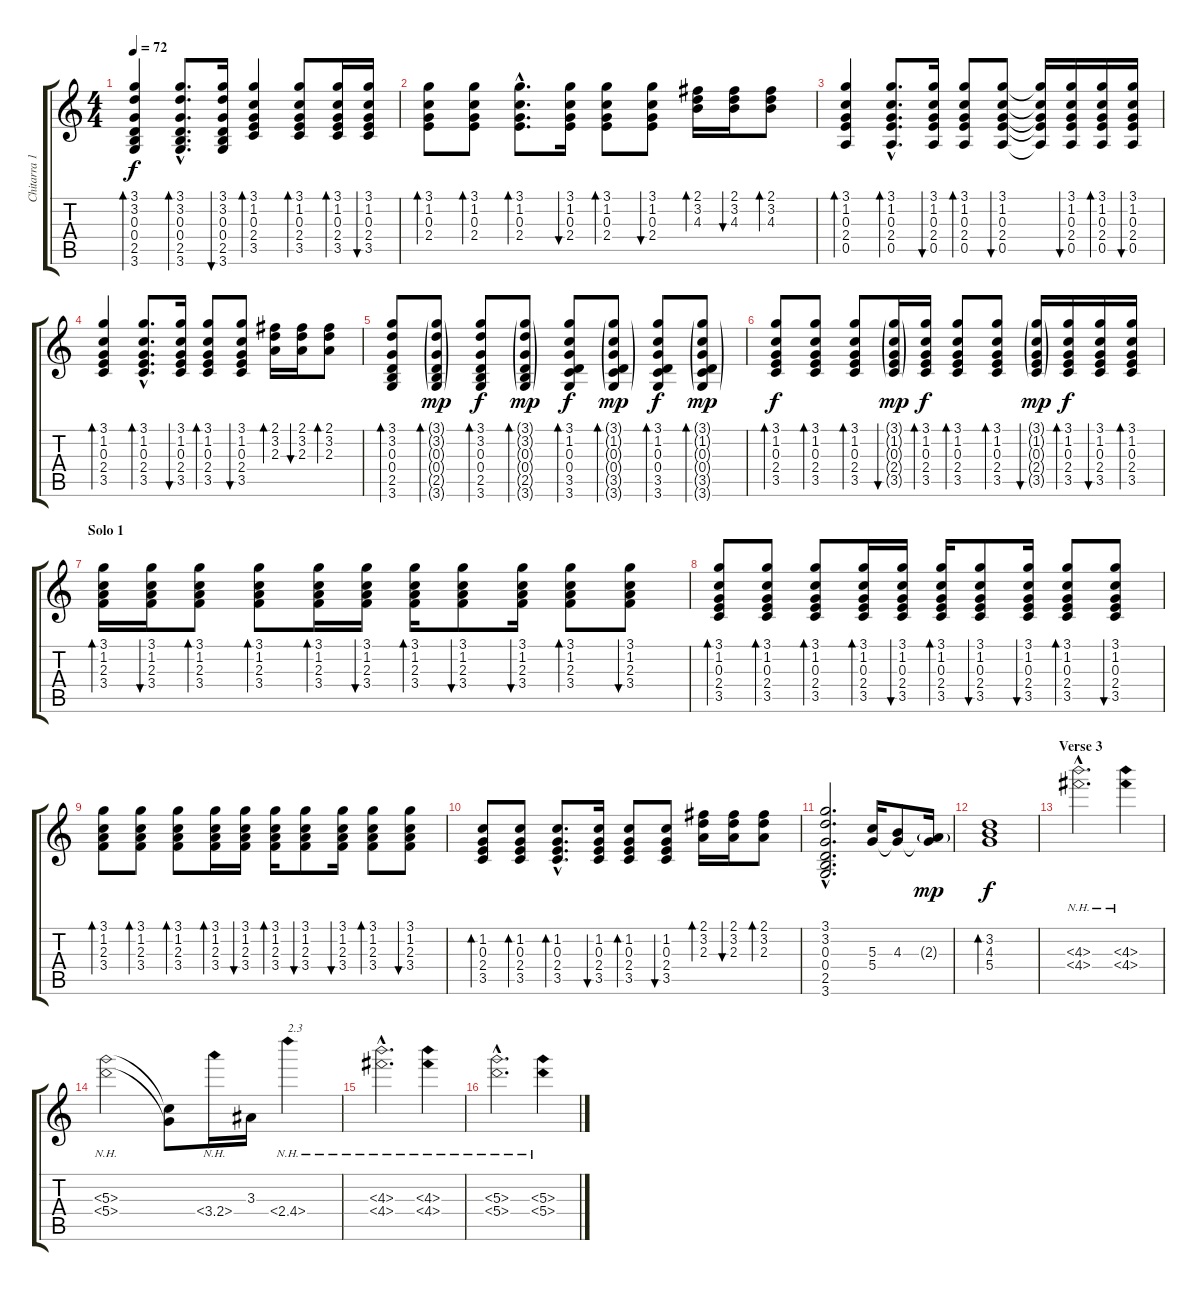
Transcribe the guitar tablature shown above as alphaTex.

\track ("Chitarra 1" "Chitarra 1") {instrument acousticguitarsteel}
\staff {score tabs}
\tuning (E4 B3 G3 D3 A2 E2) {hide}
\ts (4 4)
\tempo 72
\clef g2
\ks c
(3.1 3.2 0.3 0.4 2.5 3.6).4{bd 30 dy f} (3.1{hac} 3.2{hac} 0.3{hac} 0.4{hac} 2.5{hac} 3.6{hac}).8{d bd 30} (3.1 3.2 0.3 0.4 2.5 3.6).16{bu 30} (3.1 1.2 0.3 2.4 3.5).4{bd 30} (3.1 1.2 0.3 2.4 3.5).8{bd 30} (3.1 1.2 0.3 2.4 3.5).16{bd 30} (3.1 1.2 0.3 2.4 3.5).16{bu 30} |
(3.1 1.2 0.3 2.4).8{bd 30} (3.1 1.2 0.3 2.4).8{bd 30} (3.1{hac} 1.2{hac} 0.3{hac} 2.4{hac}).8{d bd 30} (3.1 1.2 0.3 2.4).16{bu 30} (3.1 1.2 0.3 2.4).8{bd 30} (3.1 1.2 0.3 2.4).8{bu 30} (2.1 3.2 4.3).16{bd 30} (2.1 3.2 4.3).16{bu 30} (2.1 3.2 4.3).8{bd 30} |
(3.1 1.2 0.3 2.4 0.5).4{bd 30} (3.1{hac} 1.2{hac} 0.3{hac} 2.4{hac} 0.5{hac}).8{d bd 30} (3.1 1.2 0.3 2.4 0.5).16{bu 30} (3.1 1.2 0.3 2.4 0.5).8{bd 30} (3.1 1.2 0.3 2.4 0.5).8{bu 30} (3.1{t} 1.2{t} 0.3{t} 2.4{t} 0.5{t}).16 (3.1 1.2 0.3 2.4 0.5).16{bu 30} (3.1 1.2 0.3 2.4 0.5).16{bd 30} (3.1 1.2 0.3 2.4 0.5).16{bu 30} |
(3.1 1.2 0.3 2.4 3.5).4{bd 30} (3.1{hac} 1.2{hac} 0.3{hac} 2.4{hac} 3.5{hac}).8{d bd 30} (3.1 1.2 0.3 2.4 3.5).16{bu 30} (3.1 1.2 0.3 2.4 3.5).8{bd 30} (3.1 1.2 0.3 2.4 3.5).8{bu 30} (2.1 3.2 2.3).16{bd 30} (2.1 3.2 2.3).16{bu 30} (2.1 3.2 2.3).8{bd 30} |
(3.1 3.2 0.3 0.4 2.5 3.6).8{bd 30} (3.1{g} 3.2{g} 0.3{g} 0.4{g} 2.5{g} 3.6{g}).8{bd 30 dy mp} (3.1 3.2 0.3 0.4 2.5 3.6).8{bd 30 dy f} (3.1{g} 3.2{g} 0.3{g} 0.4{g} 2.5{g} 3.6{g}).8{bd 30 dy mp} (3.1 1.2 0.3 0.4 3.5 3.6).8{bd 30 dy f} (3.1{g} 1.2{g} 0.3{g} 0.4{g} 3.5{g} 3.6{g}).8{bd 30 dy mp} (3.1 1.2 0.3 0.4 3.5 3.6).8{bd 30 dy f} (3.1{g} 1.2{g} 0.3{g} 0.4{g} 3.5{g} 3.6{g}).8{bd 30 dy mp} |
(3.1 1.2 0.3 2.4 3.5).8{bd 30 dy f} (3.1 1.2 0.3 2.4 3.5).8{bd 30} (3.1 1.2 0.3 2.4 3.5).8{bd 30} (3.1{g} 1.2{g} 0.3{g} 2.4{g} 3.5{g}).16{bu 30 dy mp} (3.1 1.2 0.3 2.4 3.5).16{bd 30 dy f} (3.1 1.2 0.3 2.4 3.5).8{bd 30} (3.1 1.2 0.3 2.4 3.5).8{bd 30} (3.1{g} 1.2{g} 0.3{g} 2.4{g} 3.5{g}).16{bu 30 dy mp} (3.1 1.2 0.3 2.4 3.5).16{bd 30 dy f} (3.1 1.2 0.3 2.4 3.5).16{bu 30} (3.1 1.2 0.3 2.4 3.5).16{bd 30} |
\section ("" "Solo 1")
(3.1 1.2 2.3 3.4).16{bd 30} (3.1 1.2 2.3 3.4).16{bu 30} (3.1 1.2 2.3 3.4).8{bd 30} (3.1 1.2 2.3 3.4).8{bd 30} (3.1 1.2 2.3 3.4).16{bd 30} (3.1 1.2 2.3 3.4).16{bu 30} (3.1 1.2 2.3 3.4).16{bd 30} (3.1 1.2 2.3 3.4).8{bu 30} (3.1 1.2 2.3 3.4).16{bu 30} (3.1 1.2 2.3 3.4).8{bd 30} (3.1 1.2 2.3 3.4).8{bu 30} |
(3.1 1.2 0.3 2.4 3.5).8{bd 30} (3.1 1.2 0.3 2.4 3.5).8{bd 30} (3.1 1.2 0.3 2.4 3.5).8{bd 30} (3.1 1.2 0.3 2.4 3.5).16{bd 30} (3.1 1.2 0.3 2.4 3.5).16{bu 30} (3.1 1.2 0.3 2.4 3.5).16{bd 30} (3.1 1.2 0.3 2.4 3.5).8{bu 30} (3.1 1.2 0.3 2.4 3.5).16{bu 30} (3.1 1.2 0.3 2.4 3.5).8{bd 30} (3.1 1.2 0.3 2.4 3.5).8{bu 30} |
(3.1 1.2 2.3 3.4).8{bd 30} (3.1 1.2 2.3 3.4).8{bd 30} (3.1 1.2 2.3 3.4).8{bd 30} (3.1 1.2 2.3 3.4).16{bd 30} (3.1 1.2 2.3 3.4).16{bu 30} (3.1 1.2 2.3 3.4).16{bd 30} (3.1 1.2 2.3 3.4).8{bu 30} (3.1 1.2 2.3 3.4).16{bu 30} (3.1 1.2 2.3 3.4).8{bd 30} (3.1 1.2 2.3 3.4).8{bu 30} |
(1.2 0.3 2.4 3.5).8{bd 30} (1.2 0.3 2.4 3.5).8{bd 30} (1.2{hac} 0.3{hac} 2.4{hac} 3.5{hac}).8{d bd 30} (1.2 0.3 2.4 3.5).16{bu 30} (1.2 0.3 2.4 3.5).8{bd 30} (1.2 0.3 2.4 3.5).8{bu 30} (2.1 3.2 2.3).16{bd 30} (2.1 3.2 2.3).16{bu 30} (2.1 3.2 2.3).8{bd 30} |
(3.1{hac} 3.2{hac} 0.3{hac} 0.4{hac} 2.5{hac} 3.6{hac}).2{d} (5.3 5.4).16 (4.3 5.4{t}).8 (2.3{g} 5.4{t}).16{dy mp} |
(3.2 4.3 5.4).1{bd 120 dy f} |
\section ("" "Verse 3")
(4.3{nh hac} 4.4{nh hac}).2{d volume 0} (4.3{nh} 4.4{nh}).4{volume 0} |
(5.3{nh} 5.4{nh}).2{volume 0} (5.3{t} 5.4{t}).8{volume 0} 3.4{nh}.16{volume 0} 3.3.16{volume 0} 2.4{nh}.4{txt "2.3" volume 0} |
(4.3{nh hac} 4.4{nh hac}).2{d volume 0} (4.3{nh} 4.4{nh}).4{volume 0} |
(5.3{nh hac} 5.4{nh hac}).2{d volume 0} (5.3{nh} 5.4{nh}).4{volume 0}
